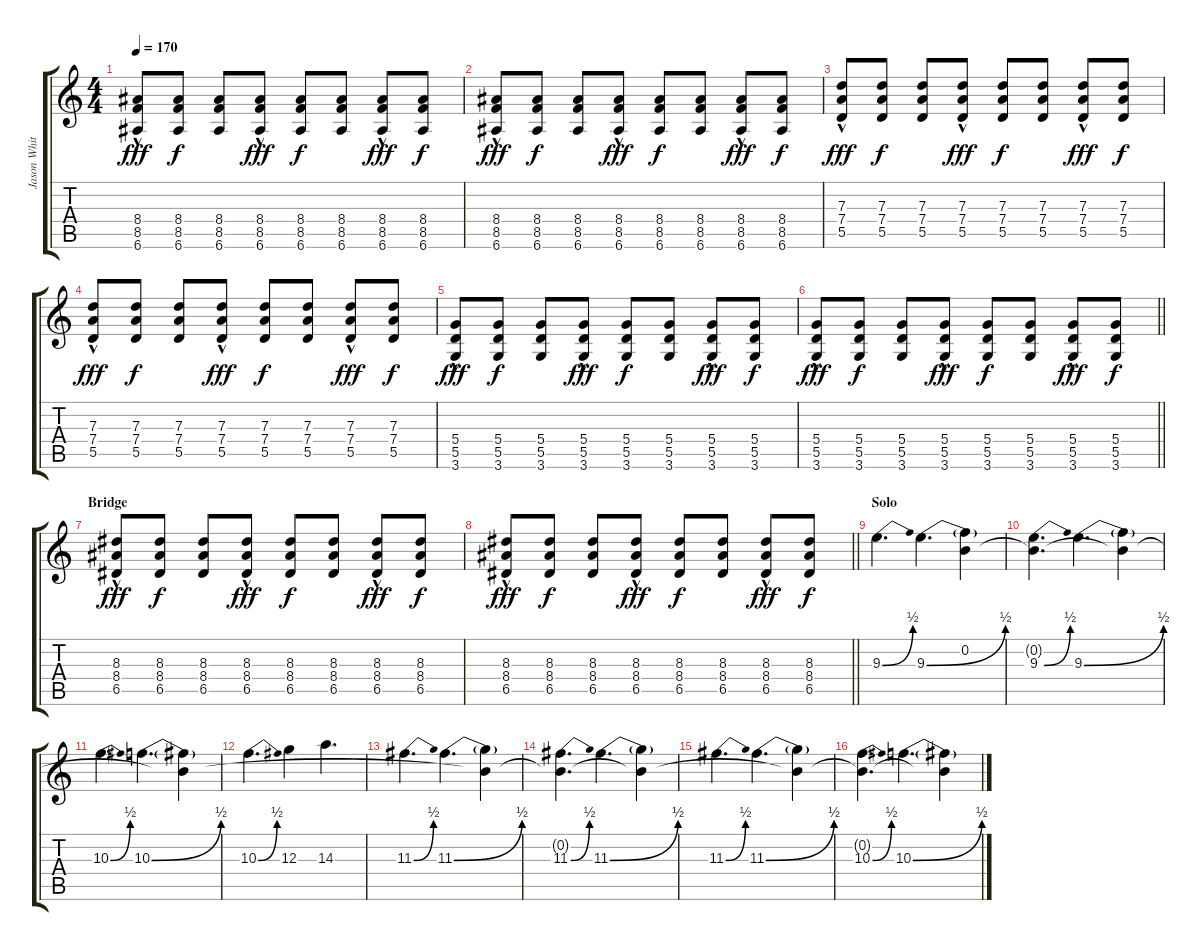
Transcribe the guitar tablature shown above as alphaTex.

\track ("Jason White" "Jason Whit") {instrument overdrivenguitar}
\staff {score tabs}
\tuning (E4 B3 G3 D3 A2 E2) {hide}
\ts (4 4)
\tempo 170
\clef g2
\ks c
(8.4{hac} 8.5{hac} 6.6{hac}).8{dy fff} (8.4 8.5 6.6).8{dy f} (8.4 8.5 6.6).8 (8.4{hac} 8.5{hac} 6.6{hac}).8{dy fff} (8.4 8.5 6.6).8{dy f} (8.4 8.5 6.6).8 (8.4{hac} 8.5{hac} 6.6{hac}).8{dy fff} (8.4 8.5 6.6).8{dy f} |
(8.4{hac} 8.5{hac} 6.6{hac}).8{dy fff} (8.4 8.5 6.6).8{dy f} (8.4 8.5 6.6).8 (8.4{hac} 8.5{hac} 6.6{hac}).8{dy fff} (8.4 8.5 6.6).8{dy f} (8.4 8.5 6.6).8 (8.4{hac} 8.5{hac} 6.6{hac}).8{dy fff} (8.4 8.5 6.6).8{dy f} |
(7.3{hac} 7.4{hac} 5.5{hac}).8{dy fff} (7.3 7.4 5.5).8{dy f} (7.3 7.4 5.5).8 (7.3{hac} 7.4{hac} 5.5{hac}).8{dy fff} (7.3 7.4 5.5).8{dy f} (7.3 7.4 5.5).8 (7.3{hac} 7.4{hac} 5.5{hac}).8{dy fff} (7.3 7.4 5.5).8{dy f} |
(7.3{hac} 7.4{hac} 5.5{hac}).8{dy fff} (7.3 7.4 5.5).8{dy f} (7.3 7.4 5.5).8 (7.3{hac} 7.4{hac} 5.5{hac}).8{dy fff} (7.3 7.4 5.5).8{dy f} (7.3 7.4 5.5).8 (7.3{hac} 7.4{hac} 5.5{hac}).8{dy fff} (7.3 7.4 5.5).8{dy f} |
(5.4{hac} 5.5{hac} 3.6{hac}).8{dy fff} (5.4 5.5 3.6).8{dy f} (5.4 5.5 3.6).8 (5.4{hac} 5.5{hac} 3.6{hac}).8{dy fff} (5.4 5.5 3.6).8{dy f} (5.4 5.5 3.6).8 (5.4{hac} 5.5{hac} 3.6{hac}).8{dy fff} (5.4 5.5 3.6).8{dy f} |
\barLineRight lightlight
(5.4{hac} 5.5{hac} 3.6{hac}).8{dy fff} (5.4 5.5 3.6).8{dy f} (5.4 5.5 3.6).8 (5.4{hac} 5.5{hac} 3.6{hac}).8{dy fff} (5.4 5.5 3.6).8{dy f} (5.4 5.5 3.6).8 (5.4{hac} 5.5{hac} 3.6{hac}).8{dy fff} (5.4 5.5 3.6).8{dy f} |
\section ("" "Bridge")
(8.3{hac} 8.4{hac} 6.5{hac}).8{dy fff} (8.3 8.4 6.5).8{dy f} (8.3 8.4 6.5).8 (8.3{hac} 8.4{hac} 6.5{hac}).8{dy fff} (8.3 8.4 6.5).8{dy f} (8.3 8.4 6.5).8 (8.3{hac} 8.4{hac} 6.5{hac}).8{dy fff} (8.3 8.4 6.5).8{dy f} |
\barLineRight lightlight
(8.3{hac} 8.4{hac} 6.5{hac}).8{dy fff} (8.3 8.4 6.5).8{dy f} (8.3 8.4 6.5).8 (8.3{hac} 8.4{hac} 6.5{hac}).8{dy fff} (8.3 8.4 6.5).8{dy f} (8.3 8.4 6.5).8 (8.3{hac} 8.4{hac} 6.5{hac}).8{dy fff} (8.3 8.4 6.5).8{dy f} |
\section ("" "Solo")
9.3{be (bend 0 0 60 2)}.4{d volume 16 instrument distortionguitar} 9.3{be (bend 0 0 60 2)}.4{d} (0.2 9.3{t}).4 |
(0.2{t} 9.3{be (bend 0 0 60 2)}).4{d} 9.3{be (bend 0 0 60 2)}.4{d} (0.2{t} 9.3{t}).4 |
10.3{be (bend 0 0 60 2)}.4{d} 10.3{be (bend 0 0 60 2)}.4{d} (0.2{t} 10.3{t}).4 |
10.3{be (bend 0 0 60 2)}.4{d} 12.3.4 14.3.4{d} |
11.3{be (bend 0 0 60 2)}.4{d} 11.3{be (bend 0 0 60 2)}.4{d} (0.2{t} 11.3{t}).4 |
(0.2{t} 11.3{be (bend 0 0 60 2)}).4{d} 11.3{be (bend 0 0 60 2)}.4{d} (0.2{t} 11.3{t}).4 |
11.3{be (bend 0 0 60 2)}.4{d} 11.3{be (bend 0 0 60 2)}.4{d} (0.2{t} 11.3{t}).4 |
(0.2{t} 10.3{be (bend 0 0 60 2)}).4{d} 10.3{be (bend 0 0 60 2)}.4{d} (0.2{t} 10.3{t}).4
